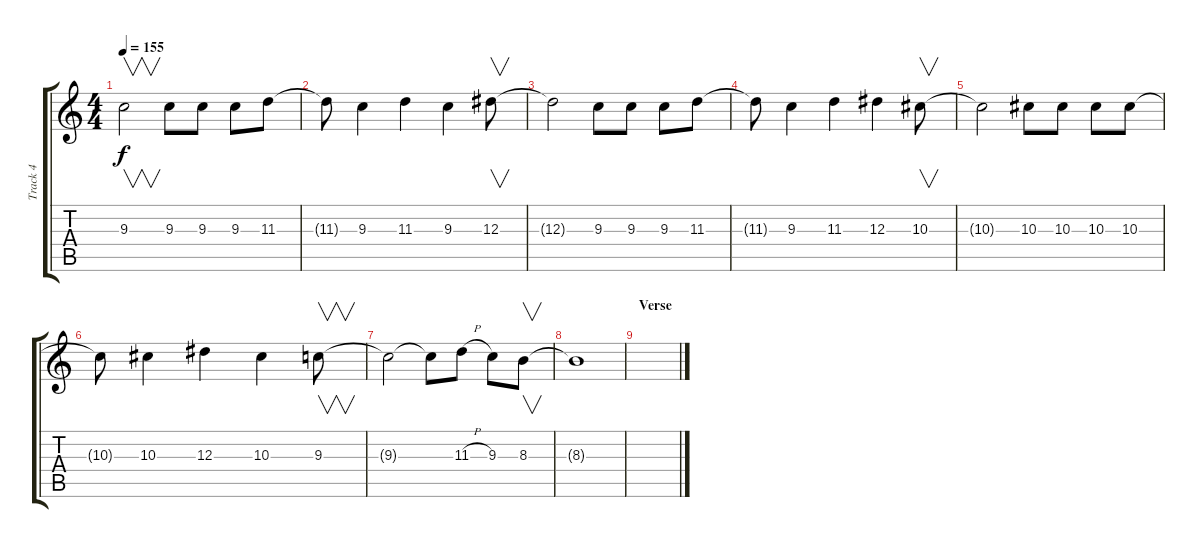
\track ("Track 4" "Track 4") {instrument overdrivenguitar}
\staff {score tabs}
\tuning (C4 G3 Eb3 Bb2 F2 C2) {hide}
\ts (4 4)
\tempo 155
\clef g2
\ks c
9.3.2{v dy f} 9.3.8 9.3.8 9.3.8 11.3.8 |
11.3{t}.8 9.3.4 11.3.4 9.3.4 12.3.8{v} |
12.3{t}.2 9.3.8 9.3.8 9.3.8 11.3.8 |
11.3{t}.8 9.3.4 11.3.4 12.3.4 10.3.8{v} |
10.3{t}.2 10.3.8 10.3.8 10.3.8 10.3.8 |
10.3{t}.8 10.3.4 12.3.4 10.3.4 9.3.8{v} |
9.3{t}.2 9.3{t}.8 11.3{h}.8 9.3.8 8.3.8{v} |
8.3{t}.1 |
\section ("" "Verse")
